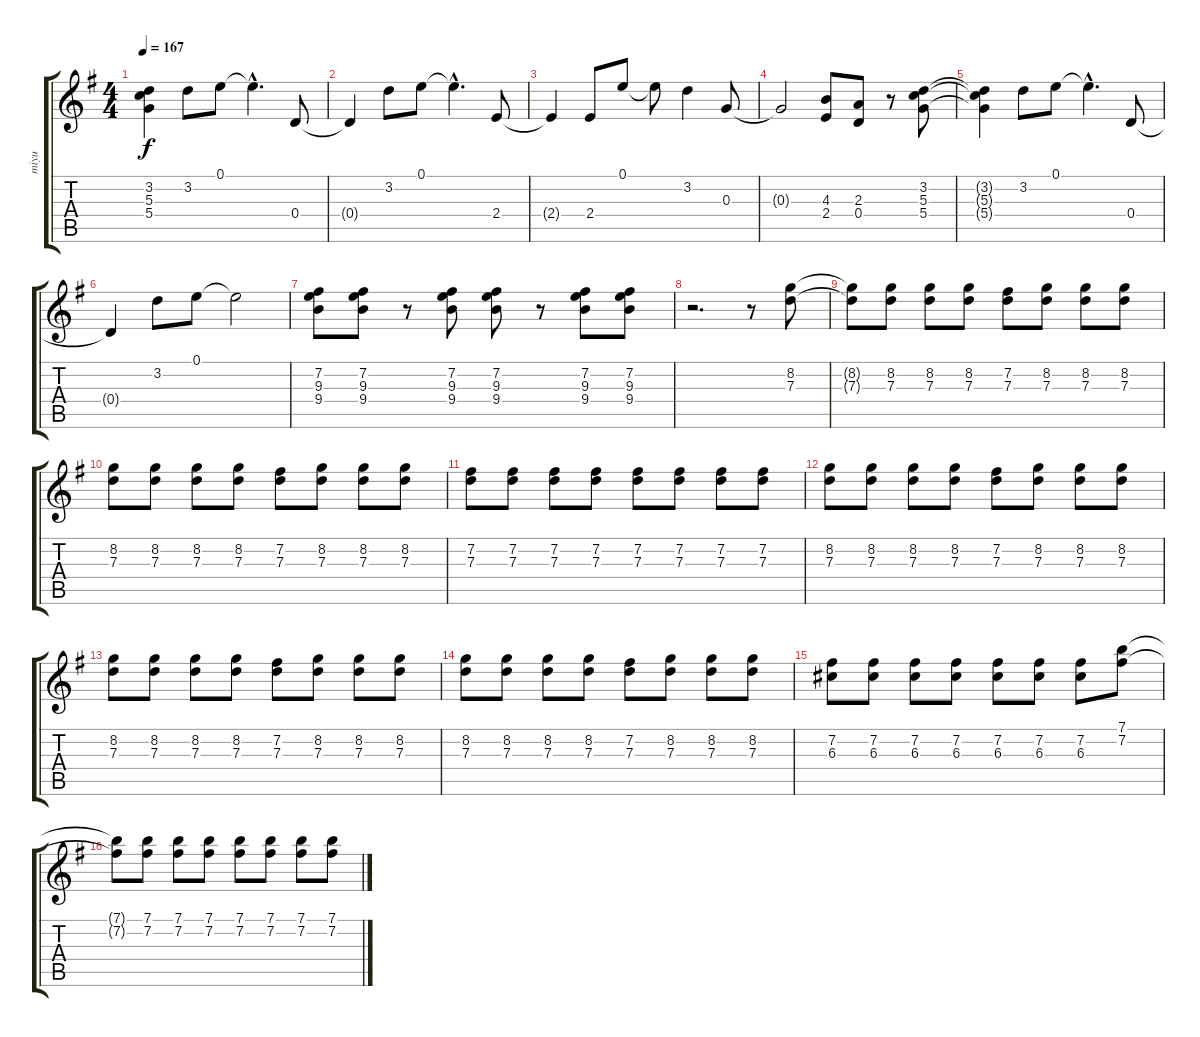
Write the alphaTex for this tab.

\track ("miyu" "miyu") {instrument distortionguitar}
\staff {score tabs}
\tuning (E4 B3 G3 D3 A2 E2) {hide}
\ts (4 4)
\tempo 167
\clef g2
\ks eminor
(3.2{t} 5.3{t} 5.4{t}).4{dy f} 3.2.8 0.1.8 0.1{hac t}.4{d} 0.4.8 |
0.4{t}.4 3.2.8 0.1.8 0.1{hac t}.4{d} 2.4.8 |
2.4{t}.4 2.4.8 0.1.8 0.1{t}.8 3.2.4 0.3.8 |
0.3{t}.2 (4.3 2.4).8 (2.3 0.4).8 r.8 (3.2 5.3 5.4).8 |
(3.2{t} 5.3{t} 5.4{t}).4 3.2.8 0.1.8 0.1{hac t}.4{d} 0.4.8 |
0.4{t}.4 3.2.8 0.1.8 0.1{t}.2 |
(7.2 9.3 9.4).8 (7.2 9.3 9.4).8 r.8 (7.2 9.3 9.4).8 (7.2 9.3 9.4).8 r.8 (7.2 9.3 9.4).8 (7.2 9.3 9.4).8 |
r.2{d} r.8 (8.2 7.3).8 |
(8.2{t} 7.3{t}).8 (8.2 7.3).8 (8.2 7.3).8 (8.2 7.3).8 (7.2 7.3).8 (8.2 7.3).8 (8.2 7.3).8 (8.2 7.3).8 |
(8.2 7.3).8 (8.2 7.3).8 (8.2 7.3).8 (8.2 7.3).8 (7.2 7.3).8 (8.2 7.3).8 (8.2 7.3).8 (8.2 7.3).8 |
(7.2 7.3).8 (7.2 7.3).8 (7.2 7.3).8 (7.2 7.3).8 (7.2 7.3).8 (7.2 7.3).8 (7.2 7.3).8 (7.2 7.3).8 |
(8.2 7.3).8 (8.2 7.3).8 (8.2 7.3).8 (8.2 7.3).8 (7.2 7.3).8 (8.2 7.3).8 (8.2 7.3).8 (8.2 7.3).8 |
(8.2 7.3).8 (8.2 7.3).8 (8.2 7.3).8 (8.2 7.3).8 (7.2 7.3).8 (8.2 7.3).8 (8.2 7.3).8 (8.2 7.3).8 |
(8.2 7.3).8 (8.2 7.3).8 (8.2 7.3).8 (8.2 7.3).8 (7.2 7.3).8 (8.2 7.3).8 (8.2 7.3).8 (8.2 7.3).8 |
(7.2 6.3).8 (7.2 6.3).8 (7.2 6.3).8 (7.2 6.3).8 (7.2 6.3).8 (7.2 6.3).8 (7.2 6.3).8 (7.1 7.2).8 |
(7.1{t} 7.2{t}).8 (7.1 7.2).8 (7.1 7.2).8 (7.1 7.2).8 (7.1 7.2).8 (7.1 7.2).8 (7.1 7.2).8 (7.1 7.2).8
